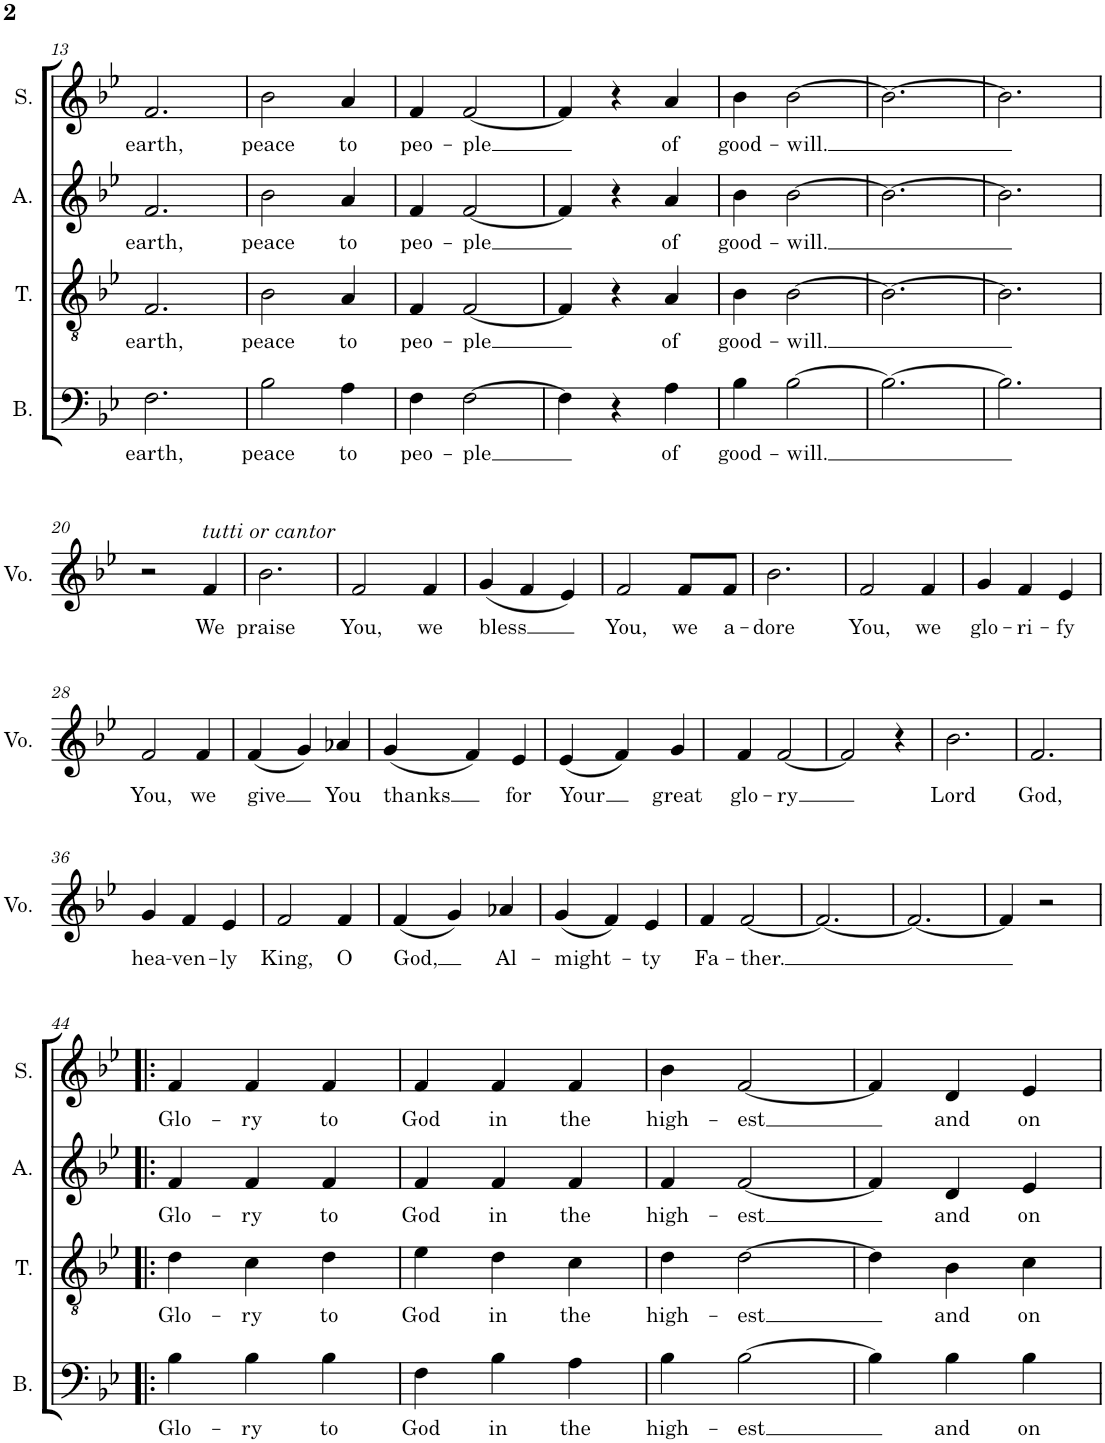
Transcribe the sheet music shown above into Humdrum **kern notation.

**kern	**text	**kern	**text	**kern	**text	**kern	**text	**kern	**text
*part5	*part5	*part4	*part4	*part3	*part3	*part2	*part2	*part1	*part1
*staff5	*staff5	*staff4	*staff4	*staff3	*staff3	*staff2	*staff2	*staff1	*staff1
*I"Bass	*	*I"Tenor	*	*I"Alto	*	*I"Soprano	*	*I"Voice	*
*I'B.	*	*I'T.	*	*I'A.	*	*I'S.	*	*I'Vo.	*
!!LO:PB:g=z
*clefF4	*	*clefGv2	*	*clefG2	*	*clefG2	*	*clefG2	*
*k[b-e-]	*	*k[b-e-]	*	*k[b-e-]	*	*k[b-e-]	*	*k[b-e-]	*
*M3/4	*	*M3/4	*	*M3/4	*	*M3/4	*	*M3/4	*
=13	=13	=13	=13	=13	=13	=13	=13	=13	=13
!	!LO:LY:b	!	!LO:LY:b	!	!LO:LY:b	!	!LO:LY:b	!	!
2.F\	earth,	2.F/	earth,	2.f/	earth,	2.f/	earth,	2.r	.
=14	=14	=14	=14	=14	=14	=14	=14	=14	=14
!	!LO:LY:b	!	!LO:LY:b	!	!LO:LY:b	!	!LO:LY:b	!	!
2B-\	peace	2B-\	peace	2b-\	peace	2b-\	peace	2.r	.
!	!LO:LY:b	!	!LO:LY:b	!	!LO:LY:b	!	!LO:LY:b	!	!
4A\	to	4A/	to	4a/	to	4a/	to	.	.
=15	=15	=15	=15	=15	=15	=15	=15	=15	=15
!	!LO:LY:b	!	!LO:LY:b	!	!LO:LY:b	!	!LO:LY:b	!	!
4F\	peo-	4F/	peo-	4f/	peo-	4f/	peo-	2.r	.
!	!LO:LY:b	!	!LO:LY:b	!	!LO:LY:b	!	!LO:LY:b	!	!
[2F\	-ple	[2F/	-ple	[2f/	-ple	[2f/	-ple	.	.
=16	=16	=16	=16	=16	=16	=16	=16	=16	=16
4F\]	.	4F/]	.	4f/]	.	4f/]	.	2.r	.
4r	.	4r	.	4r	.	4r	.	.	.
!	!LO:LY:b	!	!LO:LY:b	!	!LO:LY:b	!	!LO:LY:b	!	!
4A\	of	4A/	of	4a/	of	4a/	of	.	.
=17	=17	=17	=17	=17	=17	=17	=17	=17	=17
!	!LO:LY:b	!	!LO:LY:b	!	!LO:LY:b	!	!LO:LY:b	!	!
4B-\	good-	4B-\	good-	4b-\	good-	4b-\	good-	2.r	.
!	!LO:LY:b	!	!LO:LY:b	!	!LO:LY:b	!	!LO:LY:b	!	!
[2B-\	-will.	[2B-\	-will.	[2b-\	-will.	[2b-\	-will.	.	.
=18	=18	=18	=18	=18	=18	=18	=18	=18	=18
2.B-\_	.	2.B-\_	.	2.b-\_	.	2.b-\_	.	2.r	.
=19	=19	=19	=19	=19	=19	=19	=19	=19	=19
2.B-\]	.	2.B-\]	.	2.b-\]	.	2.b-\]	.	2.r	.
!!LO:LB:g=z
=20	=20	=20	=20	=20	=20	=20	=20	=20	=20
2.r	.	2.r	.	2.r	.	2.r	.	2r	.
!	!	!	!	!	!	!	!	!LO:TX:a:i:t=tutti or cantor	!
!	!	!	!	!	!	!	!	!	!LO:LY:b
.	.	.	.	.	.	.	.	4f/	We
=21	=21	=21	=21	=21	=21	=21	=21	=21	=21
!	!	!	!	!	!	!	!	!	!LO:LY:b
2.r	.	2.r	.	2.r	.	2.r	.	2.b-\	praise
=22	=22	=22	=22	=22	=22	=22	=22	=22	=22
!	!	!	!	!	!	!	!	!	!LO:LY:b
2.r	.	2.r	.	2.r	.	2.r	.	2f/	You,
!	!	!	!	!	!	!	!	!	!LO:LY:b
.	.	.	.	.	.	.	.	4f/	we
=23	=23	=23	=23	=23	=23	=23	=23	=23	=23
!	!	!	!	!	!	!	!	!	!LO:LY:b
2.r	.	2.r	.	2.r	.	2.r	.	(4g/	bless
.	.	.	.	.	.	.	.	4f/	.
.	.	.	.	.	.	.	.	4e-/)	.
=24	=24	=24	=24	=24	=24	=24	=24	=24	=24
!	!	!	!	!	!	!	!	!	!LO:LY:b
2.r	.	2.r	.	2.r	.	2.r	.	2f/	You,
!	!	!	!	!	!	!	!	!	!LO:LY:b
.	.	.	.	.	.	.	.	8f/L	we
!	!	!	!	!	!	!	!	!	!LO:LY:b
.	.	.	.	.	.	.	.	8f/J	a-
=25	=25	=25	=25	=25	=25	=25	=25	=25	=25
!	!	!	!	!	!	!	!	!	!LO:LY:b
2.r	.	2.r	.	2.r	.	2.r	.	2.b-\	-dore
=26	=26	=26	=26	=26	=26	=26	=26	=26	=26
!	!	!	!	!	!	!	!	!	!LO:LY:b
2.r	.	2.r	.	2.r	.	2.r	.	2f/	You,
!	!	!	!	!	!	!	!	!	!LO:LY:b
.	.	.	.	.	.	.	.	4f/	we
=27	=27	=27	=27	=27	=27	=27	=27	=27	=27
!	!	!	!	!	!	!	!	!	!LO:LY:b
2.r	.	2.r	.	2.r	.	2.r	.	4g/	glo-
!	!	!	!	!	!	!	!	!	!LO:LY:b
.	.	.	.	.	.	.	.	4f/	-ri-
!	!	!	!	!	!	!	!	!	!LO:LY:b
.	.	.	.	.	.	.	.	4e-/	-fy
!!LO:LB:g=z
=28	=28	=28	=28	=28	=28	=28	=28	=28	=28
!	!	!	!	!	!	!	!	!	!LO:LY:b
2.r	.	2.r	.	2.r	.	2.r	.	2f/	You,
!	!	!	!	!	!	!	!	!	!LO:LY:b
.	.	.	.	.	.	.	.	4f/	we
=29	=29	=29	=29	=29	=29	=29	=29	=29	=29
!	!	!	!	!	!	!	!	!	!LO:LY:b
2.r	.	2.r	.	2.r	.	2.r	.	(4f/	give
.	.	.	.	.	.	.	.	4g/)	.
!	!	!	!	!	!	!	!	!	!LO:LY:b
.	.	.	.	.	.	.	.	4a-X/	You
=30	=30	=30	=30	=30	=30	=30	=30	=30	=30
!	!	!	!	!	!	!	!	!	!LO:LY:b
2.r	.	2.r	.	2.r	.	2.r	.	(4g/	thanks
.	.	.	.	.	.	.	.	4f/)	.
!	!	!	!	!	!	!	!	!	!LO:LY:b
.	.	.	.	.	.	.	.	4e-/	for
=31	=31	=31	=31	=31	=31	=31	=31	=31	=31
!	!	!	!	!	!	!	!	!	!LO:LY:b
2.r	.	2.r	.	2.r	.	2.r	.	(4e-/	Your
.	.	.	.	.	.	.	.	4f/)	.
!	!	!	!	!	!	!	!	!	!LO:LY:b
.	.	.	.	.	.	.	.	4g/	great
=32	=32	=32	=32	=32	=32	=32	=32	=32	=32
!	!	!	!	!	!	!	!	!	!LO:LY:b
2.r	.	2.r	.	2.r	.	2.r	.	4f/	glo-
!	!	!	!	!	!	!	!	!	!LO:LY:b
.	.	.	.	.	.	.	.	[2f/	-ry
=33	=33	=33	=33	=33	=33	=33	=33	=33	=33
2.r	.	2.r	.	2.r	.	2.r	.	2f/]	.
.	.	.	.	.	.	.	.	4r	.
=34	=34	=34	=34	=34	=34	=34	=34	=34	=34
!	!	!	!	!	!	!	!	!	!LO:LY:b
2.r	.	2.r	.	2.r	.	2.r	.	2.b-\	Lord
=35	=35	=35	=35	=35	=35	=35	=35	=35	=35
!	!	!	!	!	!	!	!	!	!LO:LY:b
2.r	.	2.r	.	2.r	.	2.r	.	2.f/	God,
!!LO:LB:g=z
=36	=36	=36	=36	=36	=36	=36	=36	=36	=36
!	!	!	!	!	!	!	!	!	!LO:LY:b
2.r	.	2.r	.	2.r	.	2.r	.	4g/	hea-
!	!	!	!	!	!	!	!	!	!LO:LY:b
.	.	.	.	.	.	.	.	4f/	-ven-
!	!	!	!	!	!	!	!	!	!LO:LY:b
.	.	.	.	.	.	.	.	4e-/	-ly
=37	=37	=37	=37	=37	=37	=37	=37	=37	=37
!	!	!	!	!	!	!	!	!	!LO:LY:b
2.r	.	2.r	.	2.r	.	2.r	.	2f/	King,
!	!	!	!	!	!	!	!	!	!LO:LY:b
.	.	.	.	.	.	.	.	4f/	O
=38	=38	=38	=38	=38	=38	=38	=38	=38	=38
!	!	!	!	!	!	!	!	!	!LO:LY:b
2.r	.	2.r	.	2.r	.	2.r	.	(4f/	God,
.	.	.	.	.	.	.	.	4g/)	.
!	!	!	!	!	!	!	!	!	!LO:LY:b
.	.	.	.	.	.	.	.	4a-X/	Al-
=39	=39	=39	=39	=39	=39	=39	=39	=39	=39
!	!	!	!	!	!	!	!	!	!LO:LY:b
2.r	.	2.r	.	2.r	.	2.r	.	(4g/	-might-
.	.	.	.	.	.	.	.	4f/)	.
!	!	!	!	!	!	!	!	!	!LO:LY:b
.	.	.	.	.	.	.	.	4e-/	-ty
=40	=40	=40	=40	=40	=40	=40	=40	=40	=40
!	!	!	!	!	!	!	!	!	!LO:LY:b
2.r	.	2.r	.	2.r	.	2.r	.	4f/	Fa-
!	!	!	!	!	!	!	!	!	!LO:LY:b
.	.	.	.	.	.	.	.	[2f/	-ther.
=41	=41	=41	=41	=41	=41	=41	=41	=41	=41
2.r	.	2.r	.	2.r	.	2.r	.	2.f/_	.
=42	=42	=42	=42	=42	=42	=42	=42	=42	=42
2.r	.	2.r	.	2.r	.	2.r	.	2.f/_	.
=43	=43	=43	=43	=43	=43	=43	=43	=43	=43
2.r	.	2.r	.	2.r	.	2.r	.	4f/]	.
.	.	.	.	.	.	.	.	2r	.
!!LO:LB:g=z
=44!|:	=44!|:	=44!|:	=44!|:	=44!|:	=44!|:	=44!|:	=44!|:	=44!|:	=44!|:
!	!LO:LY:b	!	!LO:LY:b	!	!LO:LY:b	!	!LO:LY:b	!	!
4B-\	Glo-	4d\	Glo-	4f/	Glo-	4f/	Glo-	2.r	.
!	!LO:LY:b	!	!LO:LY:b	!	!LO:LY:b	!	!LO:LY:b	!	!
4B-\	-ry	4c\	-ry	4f/	-ry	4f/	-ry	.	.
!	!LO:LY:b	!	!LO:LY:b	!	!LO:LY:b	!	!LO:LY:b	!	!
4B-\	to	4d\	to	4f/	to	4f/	to	.	.
=45	=45	=45	=45	=45	=45	=45	=45	=45	=45
!	!LO:LY:b	!	!LO:LY:b	!	!LO:LY:b	!	!LO:LY:b	!	!
4F\	God	4e-\	God	4f/	God	4f/	God	2.r	.
!	!LO:LY:b	!	!LO:LY:b	!	!LO:LY:b	!	!LO:LY:b	!	!
4B-\	in	4d\	in	4f/	in	4f/	in	.	.
!	!LO:LY:b	!	!LO:LY:b	!	!LO:LY:b	!	!LO:LY:b	!	!
4A\	the	4c\	the	4f/	the	4f/	the	.	.
=46	=46	=46	=46	=46	=46	=46	=46	=46	=46
!	!LO:LY:b	!	!LO:LY:b	!	!LO:LY:b	!	!LO:LY:b	!	!
4B-\	high-	4d\	high-	4f/	high-	4b-\	high-	2.r	.
!	!LO:LY:b	!	!LO:LY:b	!	!LO:LY:b	!	!LO:LY:b	!	!
[2B-\	-est	[2d\	-est	[2f/	-est	[2f/	-est	.	.
=47	=47	=47	=47	=47	=47	=47	=47	=47	=47
4B-\]	.	4d\]	.	4f/]	.	4f/]	.	2.r	.
!	!LO:LY:b	!	!LO:LY:b	!	!LO:LY:b	!	!LO:LY:b	!	!
4B-\	and	4B-\	and	4d/	and	4d/	and	.	.
!	!LO:LY:b	!	!LO:LY:b	!	!LO:LY:b	!	!LO:LY:b	!	!
4B-\	on	4c\	on	4e-/	on	4e-/	on	.	.
=	=	=	=	=	=	=	=	=	=
*-	*-	*-	*-	*-	*-	*-	*-	*-	*-
